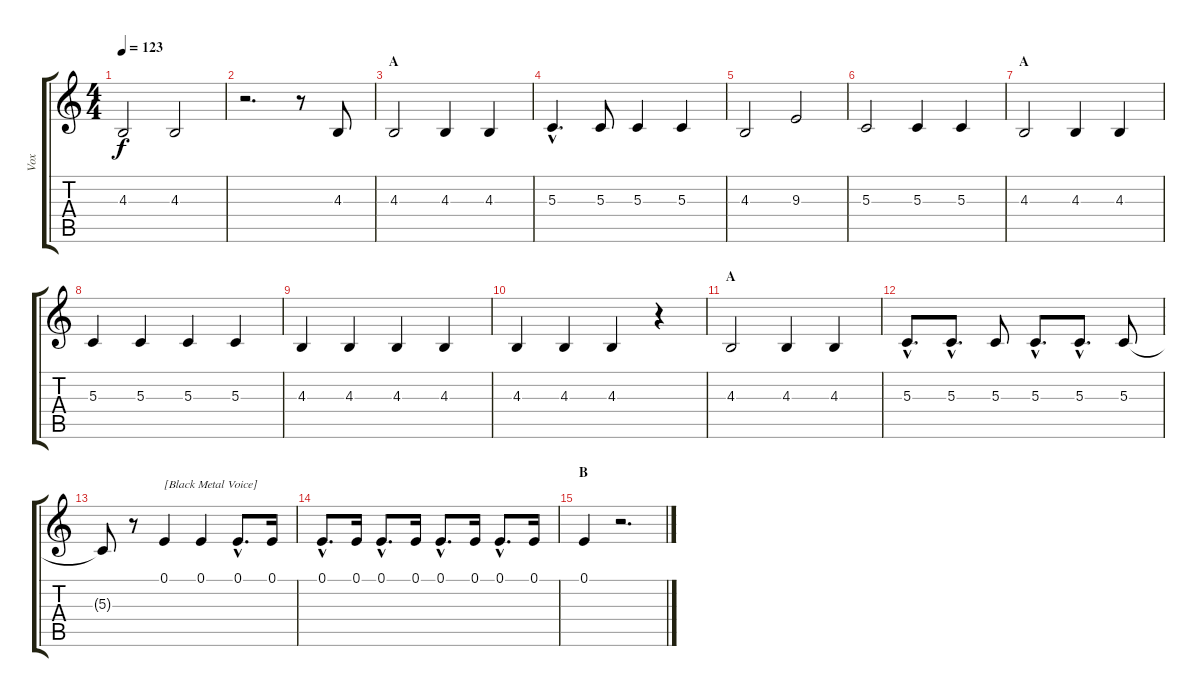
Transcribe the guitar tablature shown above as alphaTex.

\track ("Vox" "Vox") {instrument oboe}
\staff {score tabs}
\tuning (E4 B3 G3 D3 A2 E2) {hide}
\ts (4 4)
\tempo 123
\clef g2
\ks c
4.3.2{dy f} 4.3.2 |
r.2{d} r.8 4.3.8 |
\section ("" "A")
4.3.2 4.3.4 4.3.4 |
5.3{hac}.4{d} 5.3.8 5.3.4 5.3.4 |
4.3.2 9.3.2 |
5.3.2 5.3.4 5.3.4 |
\section ("" "A")
4.3.2 4.3.4 4.3.4 |
5.3.4 5.3.4 5.3.4 5.3.4 |
4.3.4 4.3.4 4.3.4 4.3.4 |
4.3.4 4.3.4 4.3.4 r.4 |
\section ("" "A")
4.3.2 4.3.4 4.3.4 |
5.3{hac}.8{d} 5.3{hac}.8{d} 5.3.8 5.3{hac}.8{d} 5.3{hac}.8{d} 5.3.8 |
5.3{t}.8 r.8 0.1.4{txt "[Black Metal Voice]" instrument gunshot} 0.1.4 0.1{hac}.8{d} 0.1.16 |
0.1{hac}.8{d instrument gunshot} 0.1.16 0.1{hac}.8{d} 0.1.16 0.1{hac}.8{d} 0.1.16 0.1{hac}.8{d} 0.1.16 |
\section ("" "B")
0.1.4{instrument gunshot} r.2{d}
